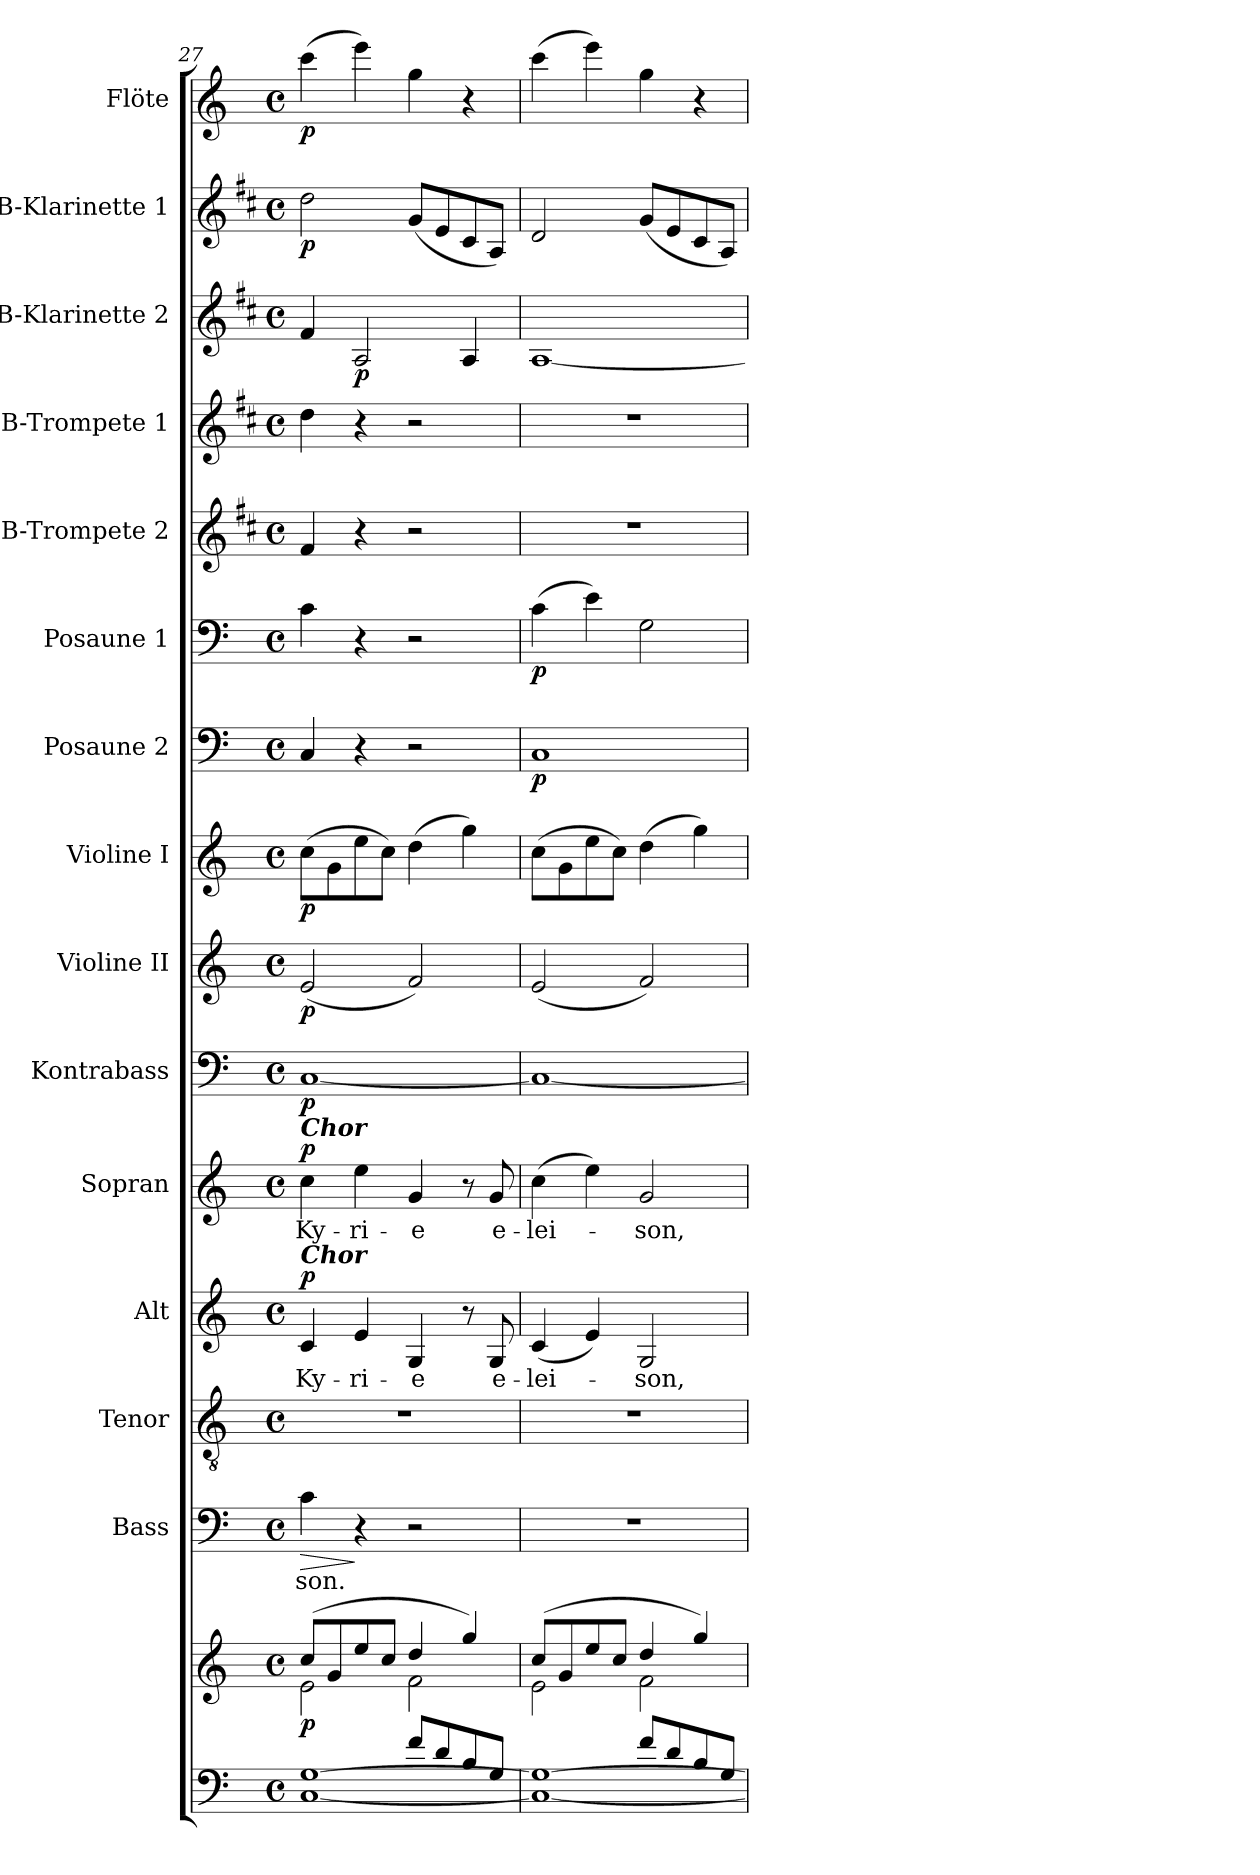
**kern	**kern	**dynam	**kern	**text	**dynam	**kern	**kern	**text	**dynam	**kern	**text	**dynam	**kern	**dynam	**kern	**dynam	**kern	**dynam	**kern	**dynam	**kern	**dynam	**kern	**kern	**kern	**dynam	**kern	**dynam	**kern	**dynam
*part15	*part15	*part15	*part14	*part14	*part14	*part13	*part12	*part12	*part12	*part11	*part11	*part11	*part10	*part10	*part9	*part9	*part8	*part8	*part7	*part7	*part6	*part6	*part5	*part4	*part3	*part3	*part2	*part2	*part1	*part1
*staff16	*staff15	*staff15/16	*staff14	*staff14	*staff14	*staff13	*staff12	*staff12	*staff12	*staff11	*staff11	*staff11	*staff10	*staff10	*staff9	*staff9	*staff8	*staff8	*staff7	*staff7	*staff6	*staff6	*staff5	*staff4	*staff3	*staff3	*staff2	*staff2	*staff1	*staff1
*	*	*	*I"Bass	*	*	*I"Tenor	*I"Alt	*	*	*I"Sopran	*	*	*I"Kontrabass	*	*I"Violine II	*	*I"Violine I	*	*I"Posaune 2	*	*I"Posaune 1	*	*I"B-Trompete 2	*I"B-Trompete 1	*I"B-Klarinette 2	*	*I"B-Klarinette 1	*	*I"Flöte	*
*	*	*	*I'B.	*	*	*I'T.	*I'A.	*	*	*I'S.	*	*	*I'Kb.	*	*I'Vl. II	*	*I'Vl. I	*	*I'Pos. 2	*	*I'Pos. 1	*	*I'B Trp. 2	*I'B Trp. 1	*I'B Kl. 2	*	*I'B Kl. 1	*	*I'Fl.	*
*clefF4	*clefG2	*	*clefF4	*	*	*clefGv2	*clefG2	*	*	*clefG2	*	*	*clefF4	*	*clefG2	*	*clefG2	*	*clefF4	*	*clefF4	*	*clefG2	*clefG2	*clefG2	*	*clefG2	*	*clefG2	*
*	*	*	*	*	*	*	*	*	*	*	*	*	*ITrd7c12	*	*	*	*	*	*	*	*	*	*ITrd1c2	*ITrd1c2	*ITrd1c2	*	*ITrd1c2	*	*	*
*k[]	*k[]	*	*k[]	*	*	*k[]	*k[]	*	*	*k[]	*	*	*k[]	*	*k[]	*	*k[]	*	*k[]	*	*k[]	*	*k[]	*k[]	*k[]	*	*k[]	*	*k[]	*
*C:	*C:	*	*C:	*	*	*C:	*C:	*	*	*C:	*	*	*C:	*	*C:	*	*C:	*	*C:	*	*C:	*	*C:	*C:	*C:	*	*C:	*	*C:	*
*M4/4	*M4/4	*	*M4/4	*	*	*M4/4	*M4/4	*	*	*M4/4	*	*	*M4/4	*	*M4/4	*	*M4/4	*	*M4/4	*	*M4/4	*	*M4/4	*M4/4	*M4/4	*	*M4/4	*	*M4/4	*
*met(c)	*met(c)	*	*met(c)	*	*	*met(c)	*met(c)	*	*	*met(c)	*	*	*met(c)	*	*met(c)	*	*met(c)	*	*met(c)	*	*met(c)	*	*met(c)	*met(c)	*met(c)	*	*met(c)	*	*met(c)	*
=27	=27	=27	=27	=27	=27	=27	=27	=27	=27	=27	=27	=27	=27	=27	=27	=27	=27	=27	=27	=27	=27	=27	=27	=27	=27	=27	=27	=27	=27	=27
*^	*^	*	*	*	*	*	*	*	*	*	*	*	*	*	*	*	*	*	*	*	*	*	*	*	*	*	*	*	*	*
!	!	!	!	!	!	!	!	!	!	!	!	!LO:TX:a:Bi:t=Chor	!	!	!	!	!	!	!	!	!	!	!	!	!	!	!	!	!	!	!	!
!	!	!	!	!	!	!	!	!	!LO:TX:a:Bi:t=Chor	!	!	!	!	!	!	!	!	!	!	!	!	!	!	!	!	!	!	!	!	!	!	!
!	!	!	!	!LO:DY:b	!	!LO:LY:b	!LO:HP:b	!	!	!LO:LY:b	!LO:DY:a	!	!LO:LY:b	!LO:DY:a	!	!LO:DY:b	!	!LO:DY:b	!	!LO:DY:b	!	!	!	!	!	!	!	!	!	!LO:DY:b	!	!LO:DY:b
2ryy	[<1C [<1G	(>8cc/L	2e\	p	4c\	-son.	>	1r	4c/	Ky-	p	4cc\	Ky-	p	[1CC	p	(<2e/	p	(>8cc\L	p	4C/	.	4c\	.	4e/	4cc\	4e/	.	2cc\	p	(>4ccc\	p
.	.	8g/	.	.	.	.	.	.	.	.	.	.	.	.	.	.	.	.	8g\	.	.	.	.	.	.	.	.	.	.	.	.	.
!	!	!	!	!	!	!	!	!	!	!LO:LY:b	!	!	!LO:LY:b	!	!	!	!	!	!	!	!	!	!	!	!	!	!	!LO:DY:b	!	!	!	!
.	.	8ee/	.	.	4r	.	]	.	4e/	-ri-	.	4ee\	-ri-	.	.	.	.	.	8ee\	.	4r	.	4r	.	4r	4r	2G/	p	.	.	4eee\)	.
.	.	8cc/J	.	.	.	.	.	.	.	.	.	.	.	.	.	.	.	.	8cc\J)	.	.	.	.	.	.	.	.	.	.	.	.	.
!	!	!	!	!	!	!	!	!	!	!LO:LY:b	!	!	!LO:LY:b	!	!	!	!	!	!	!	!	!	!	!	!	!	!	!	!	!	!	!
8f/L	.	4dd/	2f\	.	2r	.	.	.	4G/	-e	.	4g/	-e	.	.	.	2f/)	.	(>4dd\	.	2r	.	2r	.	2r	2r	.	.	(<8f/L	.	4gg\	.
8d/	.	.	.	.	.	.	.	.	.	.	.	.	.	.	.	.	.	.	.	.	.	.	.	.	.	.	.	.	8d/	.	.	.
8B/	.	4gg/)	.	.	.	.	.	.	8r	.	.	8r	.	.	.	.	.	.	4gg\)	.	.	.	.	.	.	.	4G/	.	8B/	.	4r	.
!	!	!	!	!	!	!	!	!	!	!LO:LY:b	!	!	!LO:LY:b	!	!	!	!	!	!	!	!	!	!	!	!	!	!	!	!	!	!	!
8G/J	.	.	.	.	.	.	.	.	8G/	e-	.	8g/	e-	.	.	.	.	.	.	.	.	.	.	.	.	.	.	.	8G/J)	.	.	.
=28	=28	=28	=28	=28	=28	=28	=28	=28	=28	=28	=28	=28	=28	=28	=28	=28	=28	=28	=28	=28	=28	=28	=28	=28	=28	=28	=28	=28	=28	=28	=28	=28
!	!	!	!	!	!	!	!	!	!	!LO:LY:b	!	!	!LO:LY:b	!	!	!	!	!	!	!	!	!LO:DY:b	!	!LO:DY:b	!	!	!	!	!	!	!	!
2ryy	1C_ 1G_	(>8cc/L	2e\	.	1r	.	.	1r	(<4c/	-lei-	.	(>4cc\	-lei-	.	1CC_	.	(<2e/	.	(>8cc\L	.	1C	p	(>4c\	p	1r	1r	[1G	.	2c/	.	(>4ccc\	.
.	.	8g/	.	.	.	.	.	.	.	.	.	.	.	.	.	.	.	.	8g\	.	.	.	.	.	.	.	.	.	.	.	.	.
.	.	8ee/	.	.	.	.	.	.	4e/)	.	.	4ee\)	.	.	.	.	.	.	8ee\	.	.	.	4e\)	.	.	.	.	.	.	.	4eee\)	.
.	.	8cc/J	.	.	.	.	.	.	.	.	.	.	.	.	.	.	.	.	8cc\J)	.	.	.	.	.	.	.	.	.	.	.	.	.
!	!	!	!	!	!	!	!	!	!	!LO:LY:b	!	!	!LO:LY:b	!	!	!	!	!	!	!	!	!	!	!	!	!	!	!	!	!	!	!
8f/L	.	4dd/	2f\	.	.	.	.	.	2G/	-son,	.	2g/	-son,	.	.	.	2f/)	.	(>4dd\	.	.	.	2G\	.	.	.	.	.	(<8f/L	.	4gg\	.
8d/	.	.	.	.	.	.	.	.	.	.	.	.	.	.	.	.	.	.	.	.	.	.	.	.	.	.	.	.	8d/	.	.	.
8B/	.	4gg/)	.	.	.	.	.	.	.	.	.	.	.	.	.	.	.	.	4gg\)	.	.	.	.	.	.	.	.	.	8B/	.	4r	.
8G/J	.	.	.	.	.	.	.	.	.	.	.	.	.	.	.	.	.	.	.	.	.	.	.	.	.	.	.	.	8G/J)	.	.	.
*v	*v	*	*	*	*	*	*	*	*	*	*	*	*	*	*	*	*	*	*	*	*	*	*	*	*	*	*	*	*	*	*	*
*	*v	*v	*	*	*	*	*	*	*	*	*	*	*	*	*	*	*	*	*	*	*	*	*	*	*	*	*	*	*	*	*
=	=	=	=	=	=	=	=	=	=	=	=	=	=	=	=	=	=	=	=	=	=	=	=	=	=	=	=	=	=	=
*-	*-	*-	*-	*-	*-	*-	*-	*-	*-	*-	*-	*-	*-	*-	*-	*-	*-	*-	*-	*-	*-	*-	*-	*-	*-	*-	*-	*-	*-	*-
